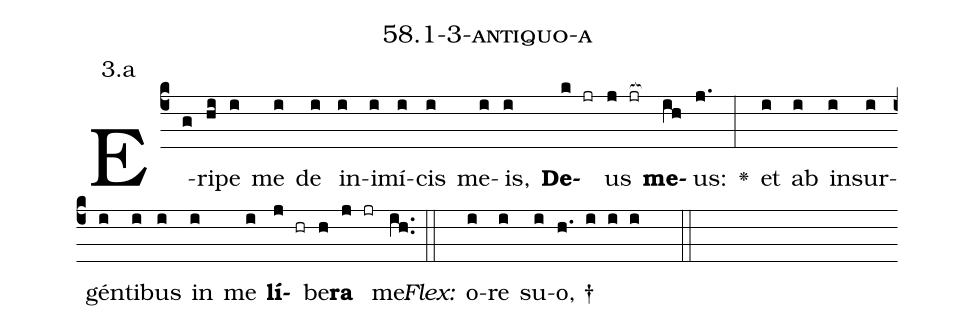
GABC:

name: 58.1-3-antiquo-a;
annotation: 3.a;
%%
(c4)E(g)ri(hi)pe(i) me(i) de(i) in(i)i(i)mí(i)cis(i) me(i)is,(i) <b>De</b>(k jr)us(j jr[ocb:1{]) <b>me</b>(ih[ocb:0}])us:(j.) <v>\greheightstar</v>(:) et(i) ab(i) in(i)sur(i)gén(i)ti(i)bus(i) in(i) me(i) <b>lí</b>(j hr)be(h)<b>ra</b>(j jr) me.(ih..) (::)
<i>Flex:</i>()  o(i)re(i) su(i)o, †(h. i i i  ::)

%E(i) u(i) o(j) u(h) a(j) e.(ih..) (::)
